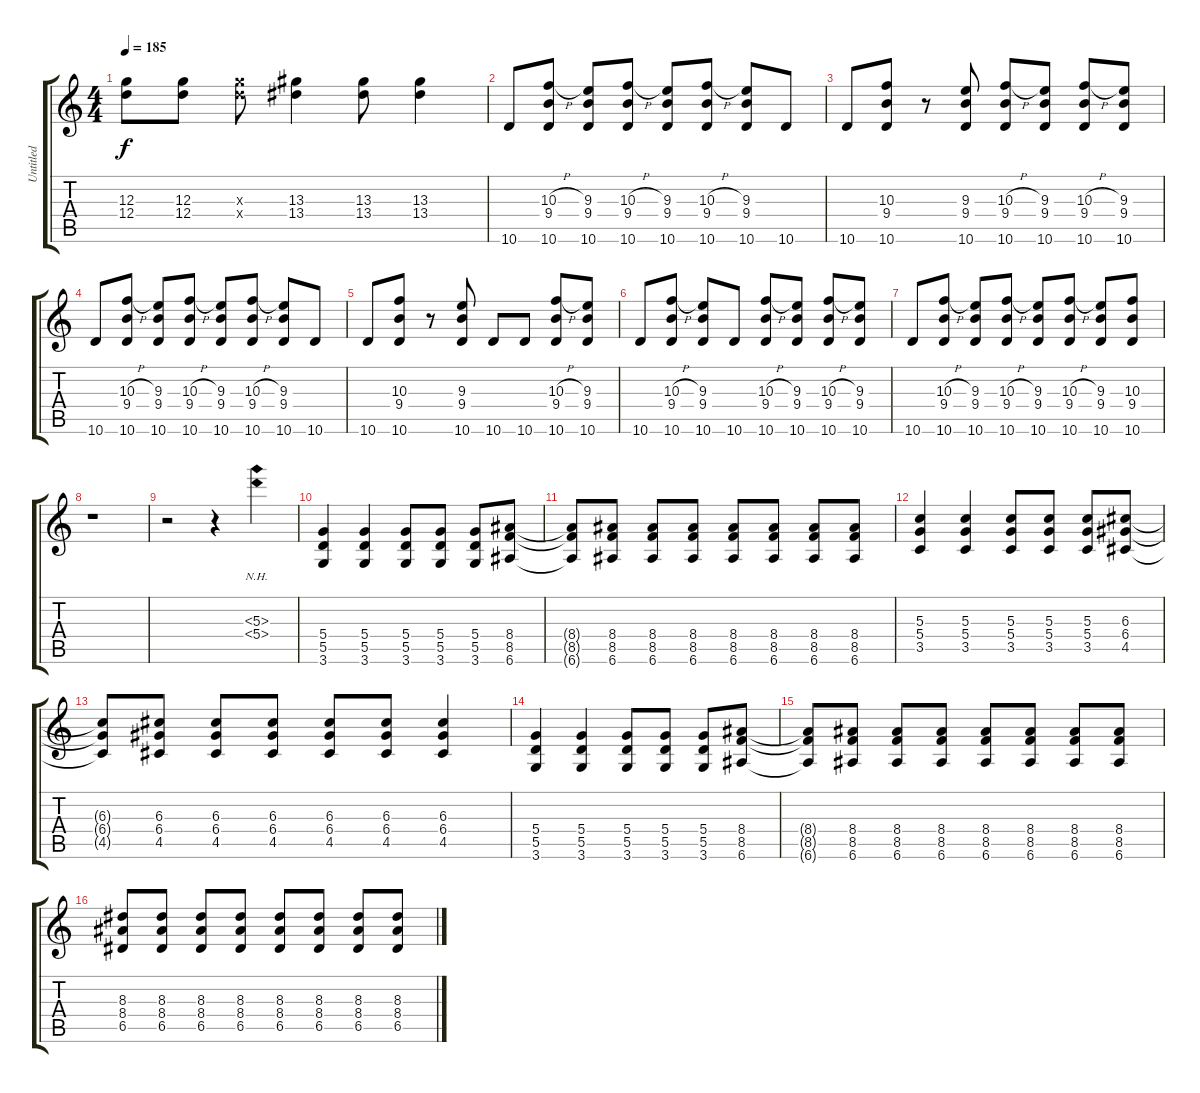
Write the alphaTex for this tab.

\track ("Untitled" "Untitled") {instrument acousticguitarnylon}
\staff {score tabs}
\tuning (E4 B3 G3 D3 A2 E2) {hide}
\ts (4 4)
\tempo 185
\clef g2
\ks c
(12.3 12.4).8{dy f} (12.3 12.4).8 (12.3{x} 12.4{x}).8 (13.3 13.4).4 (13.3 13.4).8 (13.3 13.4).4 |
10.6.8 (10.3{h} 9.4 10.6).8 (9.3 9.4 10.6).8 (10.3{h} 9.4 10.6).8 (9.3 9.4 10.6).8 (10.3{h} 9.4 10.6).8 (9.3 9.4 10.6).8 10.6.8 |
10.6.8 (10.3 9.4 10.6).8 r.8 (9.3 9.4 10.6).8 (10.3{h} 9.4 10.6).8 (9.3 9.4 10.6).8 (10.3{h} 9.4 10.6).8 (9.3 9.4 10.6).8 |
10.6.8 (10.3{h} 9.4 10.6).8 (9.3 9.4 10.6).8 (10.3{h} 9.4 10.6).8 (9.3 9.4 10.6).8 (10.3{h} 9.4 10.6).8 (9.3 9.4 10.6).8 10.6.8 |
10.6.8 (10.3 9.4 10.6).8 r.8 (9.3 9.4 10.6).8 10.6.8 10.6.8 (10.3{h} 9.4 10.6).8 (9.3 9.4 10.6).8 |
10.6.8 (10.3{h} 9.4 10.6).8 (9.3 9.4 10.6).8 10.6.8 (10.3{h} 9.4 10.6).8 (9.3 9.4 10.6).8 (10.3{h} 9.4 10.6).8 (9.3 9.4 10.6).8 |
10.6.8 (10.3{h} 9.4 10.6).8 (9.3 9.4 10.6).8 (10.3{h} 9.4 10.6).8 (9.3 9.4 10.6).8 (10.3{h} 9.4 10.6).8 (9.3 9.4 10.6).8 (10.3 9.4 10.6).8 |
r.1 |
r.2 r.4 (5.3{nh} 5.4{nh}).4 |
(5.4 5.5 3.6).4 (5.4 5.5 3.6).4 (5.4 5.5 3.6).8 (5.4 5.5 3.6).8 (5.4 5.5 3.6).8 (8.4 8.5 6.6).8 |
(8.4{t} 8.5{t} 6.6{t}).8 (8.4 8.5 6.6).8 (8.4 8.5 6.6).8 (8.4 8.5 6.6).8 (8.4 8.5 6.6).8 (8.4 8.5 6.6).8 (8.4 8.5 6.6).8 (8.4 8.5 6.6).8 |
(5.3 5.4 3.5).4 (5.3 5.4 3.5).4 (5.3 5.4 3.5).8 (5.3 5.4 3.5).8 (5.3 5.4 3.5).8 (6.3 6.4 4.5).8 |
(6.3{t} 6.4{t} 4.5{t}).8 (6.3 6.4 4.5).8 (6.3 6.4 4.5).8 (6.3 6.4 4.5).8 (6.3 6.4 4.5).8 (6.3 6.4 4.5).8 (6.3 6.4 4.5).4 |
(5.4 5.5 3.6).4 (5.4 5.5 3.6).4 (5.4 5.5 3.6).8 (5.4 5.5 3.6).8 (5.4 5.5 3.6).8 (8.4 8.5 6.6).8 |
(8.4{t} 8.5{t} 6.6{t}).8 (8.4 8.5 6.6).8 (8.4 8.5 6.6).8 (8.4 8.5 6.6).8 (8.4 8.5 6.6).8 (8.4 8.5 6.6).8 (8.4 8.5 6.6).8 (8.4 8.5 6.6).8 |
(8.3 8.4 6.5).8 (8.3 8.4 6.5).8 (8.3 8.4 6.5).8 (8.3 8.4 6.5).8 (8.3 8.4 6.5).8 (8.3 8.4 6.5).8 (8.3 8.4 6.5).8 (8.3 8.4 6.5).8
